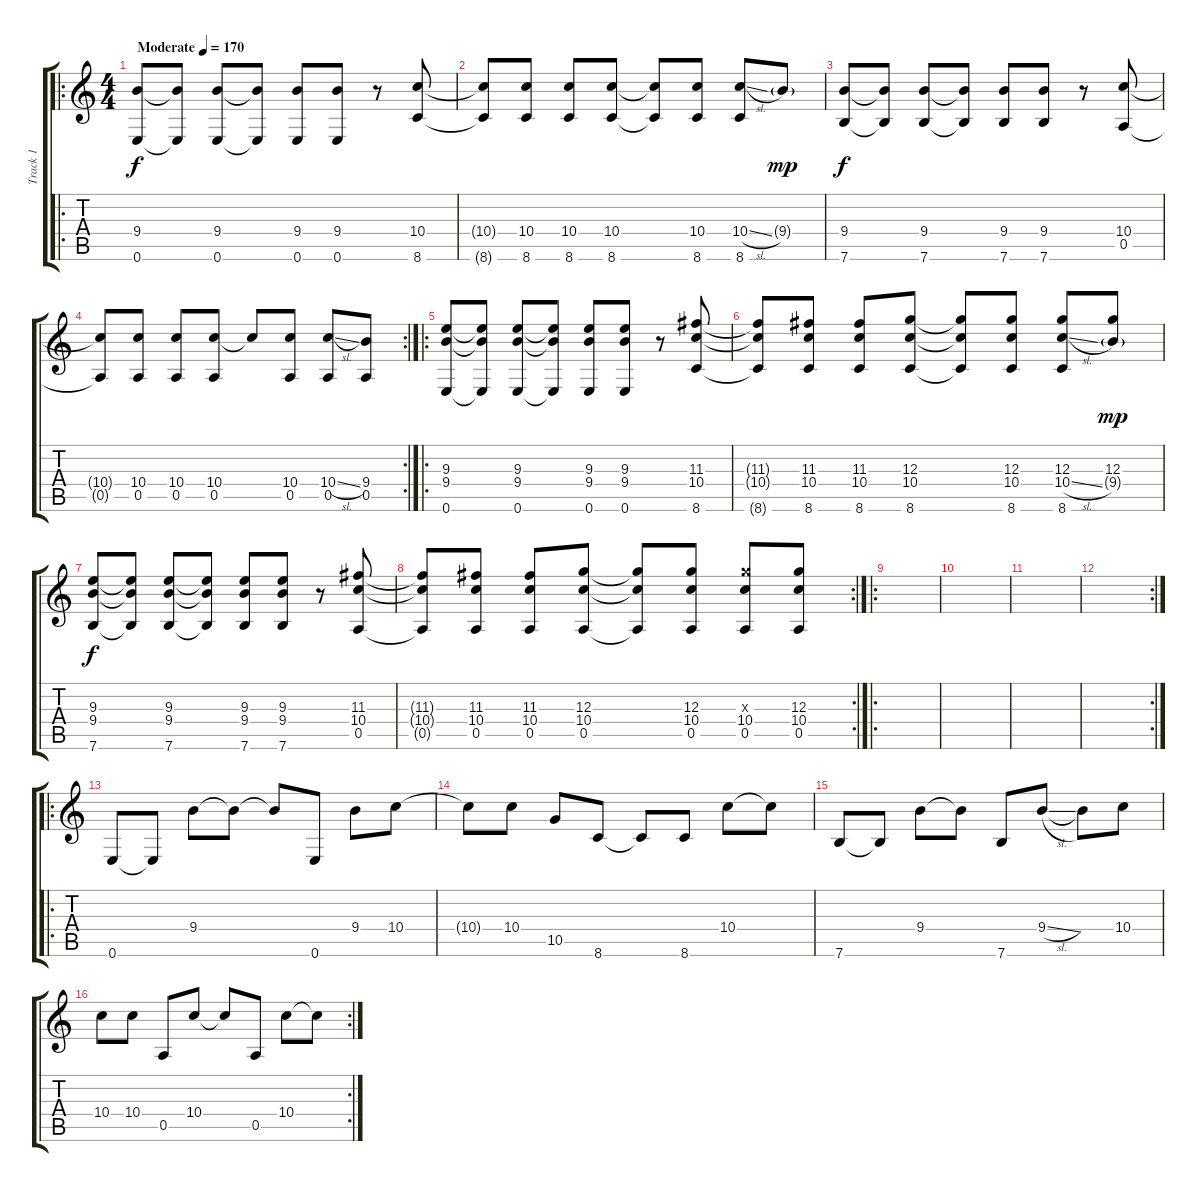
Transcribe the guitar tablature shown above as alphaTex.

\track ("Track 1" "Track 1") {instrument overdrivenguitar}
\staff {score tabs}
\tuning (E4 B3 G3 D3 A2 E2) {hide}
\ro
\ts (4 4)
\tempo (170 "Moderate")
\clef g2
\ks c
(9.4 0.6).8{dy f instrument overdrivenguitar} (9.4{t} 0.6{t}).8 (9.4 0.6).8 (9.4{t} 0.6{t}).8 (9.4 0.6).8 (9.4 0.6).8 r.8 (10.4 8.6).8 |
(10.4{t} 8.6{t}).8 (10.4 8.6).8 (10.4 8.6).8 (10.4 8.6).8 (10.4{t} 8.6{t}).8 (10.4 8.6).8 (10.4{sl} 8.6).8 9.4{g}.8{dy mp} |
(9.4 7.6).8{dy f} (9.4{t} 7.6{t}).8 (9.4 7.6).8 (9.4{t} 7.6{t}).8 (9.4 7.6).8 (9.4 7.6).8 r.8 (10.4 0.5).8 |
\rc 2
(10.4{t} 0.5{t}).8 (10.4 0.5).8 (10.4 0.5).8 (10.4 0.5).8 10.4{t}.8 (10.4 0.5).8 (10.4{sl} 0.5).8 (9.4 0.5).8 |
\ro
(9.3 9.4 0.6).8 (9.3{t} 9.4{t} 0.6{t}).8 (9.3 9.4 0.6).8 (9.3{t} 9.4{t} 0.6{t}).8 (9.3 9.4 0.6).8 (9.3 9.4 0.6).8 r.8 (11.3 10.4 8.6).8 |
(11.3{t} 10.4{t} 8.6{t}).8 (11.3 10.4 8.6).8 (11.3 10.4 8.6).8 (12.3 10.4 8.6).8 (12.3{t} 10.4{t} 8.6{t}).8 (12.3 10.4 8.6).8 (12.3 10.4{sl} 8.6).8 (12.3 9.4{g}).8{dy mp} |
(9.3 9.4 7.6).8{dy f} (9.3{t} 9.4{t} 7.6{t}).8 (9.3 9.4 7.6).8 (9.3{t} 9.4{t} 7.6{t}).8 (9.3 9.4 7.6).8 (9.3 9.4 7.6).8 r.8 (11.3 10.4 0.5).8 |
\rc 2
(11.3{t} 10.4{t} 0.5{t}).8 (11.3 10.4 0.5).8 (11.3 10.4 0.5).8 (12.3 10.4 0.5).8 (12.3{t} 10.4{t} 0.5{t}).8 (12.3 10.4 0.5).8 (12.3{x} 10.4 0.5).8 (12.3 10.4 0.5).8 |
\ro
|
|
|
\rc 2
|
\ro
0.6.8{instrument overdrivenguitar} 0.6{t}.8 9.4.8 9.4{t}.8 9.4{t}.8 0.6.8 9.4.8 10.4.8 |
10.4{t}.8 10.4.8 10.5.8 8.6.8 8.6{t}.8 8.6.8 10.4.8 10.4{t}.8 |
7.6.8 7.6{t}.8 9.4.8 9.4{t}.8 7.6.8 9.4{sl}.8 9.4{t}.8 10.4.8 |
\rc 2
10.4.8 10.4.8 0.5.8 10.4.8 10.4{t}.8 0.5.8 10.4.8 10.4{t}.8
